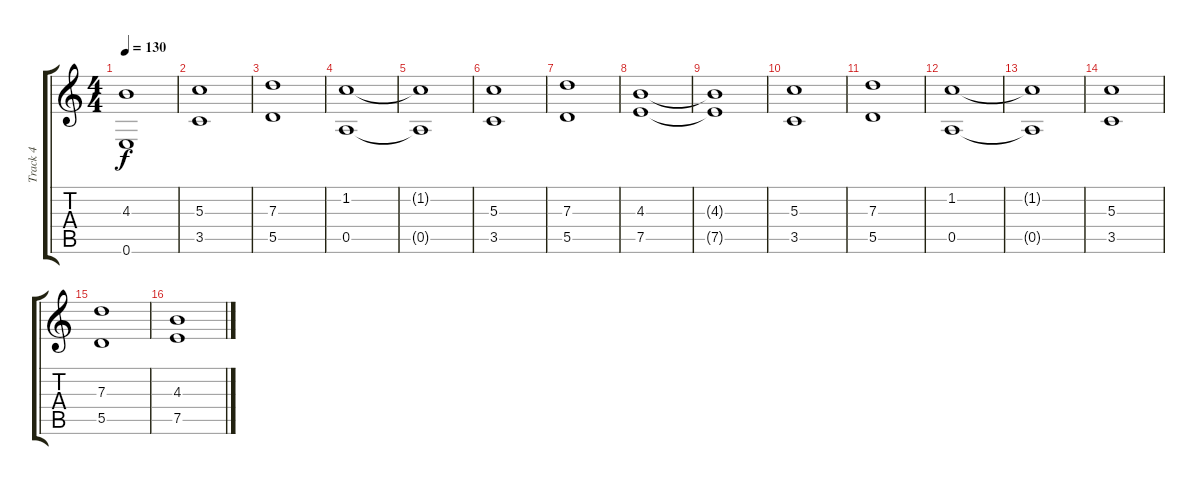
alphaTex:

\track ("Track 4" "Track 4") {instrument contrabass}
\staff {score tabs}
\tuning (E4 B3 G3 D3 A2 E2) {hide}
\ts (4 4)
\tempo 130
\clef g2
\ks c
(4.3 0.6).1{dy f} |
(5.3 3.5).1 |
(7.3 5.5).1 |
(1.2 0.5).1 |
(1.2{t} 0.5{t}).1 |
(5.3 3.5).1 |
(7.3 5.5).1 |
(4.3 7.5).1 |
(4.3{t} 7.5{t}).1 |
(5.3 3.5).1 |
(7.3 5.5).1 |
(1.2 0.5).1 |
(1.2{t} 0.5{t}).1 |
(5.3 3.5).1 |
(7.3 5.5).1 |
(4.3 7.5).1
